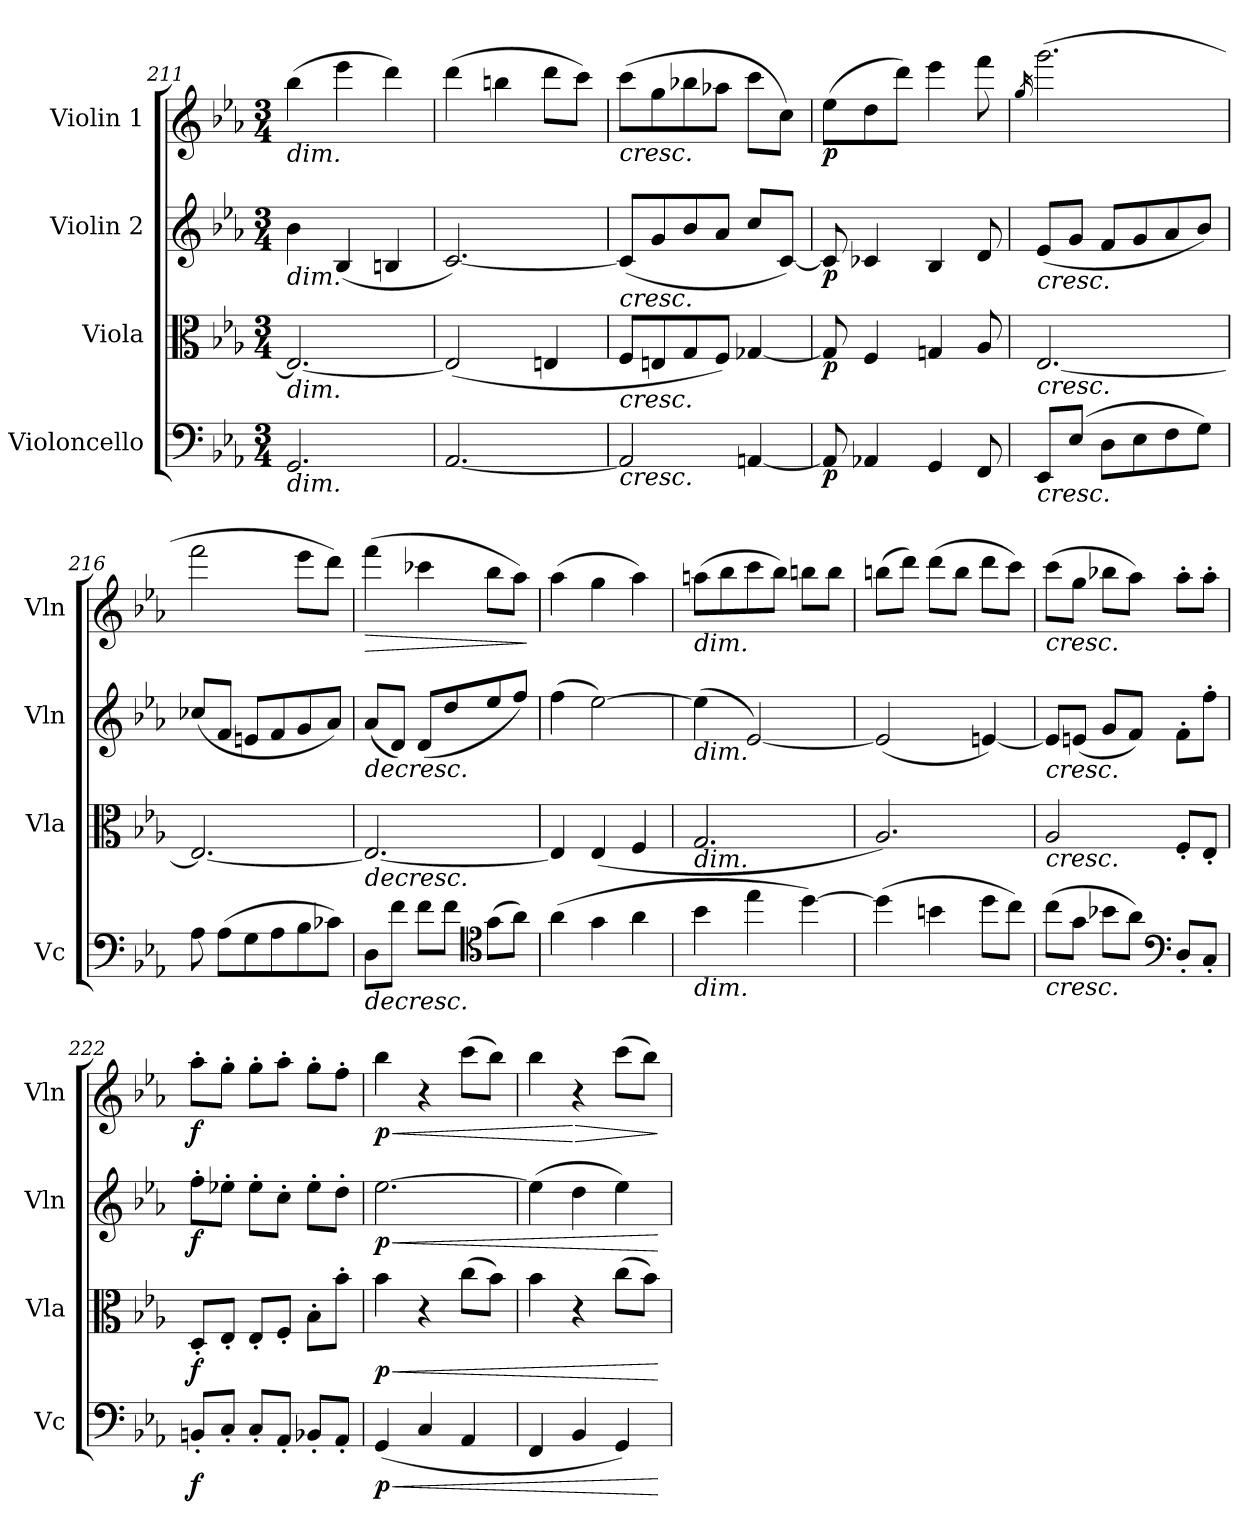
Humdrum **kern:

**kern	**dynam	**kern	**dynam	**kern	**dynam	**kern	**dynam
*part4	*part4	*part3	*part3	*part2	*part2	*part1	*part1
*staff4	*staff4	*staff3	*staff3	*staff2	*staff2	*staff1	*staff1
*I"Violoncello	*	*I"Viola	*	*I"Violin 2	*	*I"Violin 1	*
*I'Vc	*	*I'Vla	*	*I'Vln	*	*I'Vln	*
*clefF4	*	*clefC3	*	*clefG2	*	*clefG2	*
*k[b-e-a-]	*	*k[b-e-a-]	*	*k[b-e-a-]	*	*k[b-e-a-]	*
*M3/4	*	*M3/4	*	*M3/4	*	*M3/4	*
=211	=211	=211	=211	=211	=211	=211	=211
!	!	!	!	!	!	!LO:TX:b:i:t=dim.	!
!	!	!	!	!LO:TX:b:i:t=dim.	!	!	!
!	!	!LO:TX:b:i:t=dim.	!	!	!	!	!
!LO:TX:b:i:t=dim.	!	!	!	!	!	!	!
2.GG/	.	2.E-/_	.	4b-\	.	(4bb-\	.
.	.	.	.	(4B-/	.	4eee-\	.
.	.	.	.	4Bn/	.	4ddd\)	.
=212	=212	=212	=212	=212	=212	=212	=212
[2.AA-/	.	(<2E-/]	.	[2.c/)	.	(4ddd\	.
.	.	.	.	.	.	4bbn\	.
.	.	4En/	.	.	.	8ddd\L	.
.	.	.	.	.	.	8ccc\J)	.
=213	=213	=213	=213	=213	=213	=213	=213
!	!	!	!	!	!	!LO:TX:b:i:t=cresc.	!
!	!	!	!	!LO:TX:b:i:t=cresc.	!	!	!
!	!	!LO:TX:b:i:t=cresc.	!	!	!	!	!
!LO:TX:b:i:t=cresc.	!	!	!	!	!	!	!
2AA-/]	.	8F/L	.	(8c/L]	.	(8ccc\L	.
.	.	8En/	.	8g/	.	8gg\	.
.	.	8G/	.	8b-/	.	8bb-X\	.
.	.	8F/J)	.	8a-/J	.	8aa-X\J	.
[4AAn/	.	[4G-X/	.	8cc/L	.	8ccc\L	.
.	.	.	.	[8c/J)	.	8cc\J)	.
!!LO:LB:g=z
=214	=214	=214	=214	=214	=214	=214	=214
!	!LO:DY:b	!	!LO:DY:b	!	!LO:DY:b	!	!LO:DY:b
8AA/]	p	8G-/]	p	8c/]	p	(8ee-\L	p
4AA-X/	.	4F/	.	4c-X/	.	8dd\	.
.	.	.	.	.	.	8ddd\J)	.
4GG/	.	4Gn/	.	4B-/	.	4eee-\	.
8FF/	.	8A-/	.	8d/	.	8fff\	.
!!LO:LB:g=z
=215	=215	=215	=215	=215	=215	=215	=215
.	.	.	.	.	.	16qgg/	.
!	!LO:HP:b	!	!LO:HP:b	!	!LO:HP:b	!	!
8EE-/L	<	[2.E-/	<	(8e-/L	<	(2.ggg\	.
(8E-/J	.	.	.	8g/J	.	.	.
8D\L	.	.	.	8f/L	.	.	.
8E-\	.	.	.	8g/	.	.	.
8F\	.	.	.	8a-/	.	.	.
8G\J)	.	.	.	8b-/J)	.	.	.
=216	=216	=216	=216	=216	=216	=216	=216
8A-\	.	2.E-/_	.	(8cc-X/L	.	2fff\	.
(8A-\L	.	.	.	8f/J	.	.	.
8G\	.	.	.	8en/L	.	.	.
8A-\	.	.	.	8f/	.	.	.
8B-\	.	.	.	8g/	.	8eee-\L	.
8c-X\J)	.	.	.	8a-/J)	.	8ddd\J)	.
=217	=217	=217	=217	=217	=217	=217	=217
!	!LO:HP:b	!	!LO:HP:b	!	!LO:HP:b	!	!LO:HP:b
8D\L	>	2.E-/_	>	(8a-/L	>	(4fff\	>
8f\J	.	.	.	8d/J)	.	.	.
8f\L	.	.	.	(8d/L	.	4ccc-X\	.
8f\J	.	.	.	8dd/	.	.	.
*clefC4	*	*	*	*	*	*	*
(8g\L	.	.	.	8ee-/	.	8bb-\L	.
8a-\J)	.	.	.	8ff/J)	.	8aa-\J)	.
.	[	.	[	.	[	.	]
=218	=218	=218	=218	=218	=218	=218	=218
(4a-\	.	4E-/]	.	(4ff\	.	(4aa-\	.
4g\	.	(4E-/	.	[2ee-\)	.	4gg\	.
4a-\	.	4F/	.	.	.	4aa-\)	.
=219	=219	=219	=219	=219	=219	=219	=219
!	!	!	!	!	!	!LO:TX:b:i:t=dim.	!
!	!	!	!	!LO:TX:b:i:t=dim.	!	!	!
!	!	!LO:TX:b:i:t=dim.	!	!	!	!	!
!LO:TX:b:i:t=dim.	!	!	!	!	!	!	!
4b-\	.	2.G/	.	(4ee-\]	.	(8aan\L	.
.	.	.	.	.	.	8bb-\	.
4ee-\	.	.	.	[2e-/)	.	8ccc\	.
.	.	.	.	.	.	8bb-\J)	.
[4dd\)	.	.	.	.	.	8bbn\L	.
.	.	.	.	.	.	8bb\J	.
=220	=220	=220	=220	=220	=220	=220	=220
(4dd\]	.	2.A-/)	.	(2e-/]	.	(8bbn\L	.
.	.	.	.	.	.	8ddd\J)	.
4bn\	.	.	.	.	.	(8ddd\L	.
.	.	.	.	.	.	8bb\J	.
8dd\L	.	.	.	[4en/)	.	8ddd\L	.
8cc\J)	.	.	.	.	.	8ccc\J)	.
=221	=221	=221	=221	=221	=221	=221	=221
!	!	!	!	!	!	!LO:TX:b:i:t=cresc.	!
!	!	!	!	!LO:TX:b:i:t=cresc.	!	!	!
!	!	!LO:TX:b:i:t=cresc.	!	!	!	!	!
!LO:TX:b:i:t=cresc.	!	!	!	!	!	!	!
(8cc\L	.	2A-/	.	8e/L]	.	(8ccc\L	.
8g\J	.	.	.	(8en/J	.	8gg\J	.
8b-X\L	.	.	.	8g/L	.	8bb-X\L	.
8a-\J)	.	.	.	8f/J)	.	8aa-\J)	.
*clefF4	*	*	*	*	*	*	*
8D'/L	.	8F'/L	.	8f'\L	.	8aa-'\L	.
8C'/J	.	8E-'/J	.	8ff'\J	.	8aa-'\J	.
!!LO:LB:g=z
=222	=222	=222	=222	=222	=222	=222	=222
!	!LO:DY:b	!	!LO:DY:b	!	!LO:DY:b	!	!LO:DY:b
8BBn'/L	f	8D'/L	f	8ff'\L	f	8aa-'\L	f
8C'/J	.	8E-'/J	.	8ee-X'\J	.	8gg'\J	.
8C'/L	.	8E-'/L	.	8ee-'\L	.	8gg'\L	.
8AA-'/J	.	8F'/J	.	8cc'\J	.	8aa-'\J	.
8BB-X'/L	.	8B-'\L	.	8ee-'\L	.	8gg'\L	.
8AA-'/J	.	8b-'\J	.	8dd'\J	.	8ff'\J	.
!!LO:PB:g=z
=223	=223	=223	=223	=223	=223	=223	=223
!	!LO:HP:b	!	!LO:HP:b	!	!LO:HP:b	!	!LO:HP:b
!	!LO:DY:n=1:b	!	!LO:DY:n=1:b	!	!LO:DY:n=1:b	!	!LO:DY:n=1:b
(4GG/	< p	4b-\	< p	[2.ee-\	< p	4bb-\	< p
4C/	.	4r	.	.	.	4r	.
4AA-/	.	(8cc\L	.	.	.	(8ccc\L	.
.	.	8b-\J)	.	.	.	8bb-\J)	.
=224	=224	=224	=224	=224	=224	=224	=224
4FF/	.	4b-\	.	(4ee-\]	.	4bb-\	.
!	!	!	!	!	!	!	!LO:HP:n=1:b
4BB-/	]	4r	]	4dd\	]	4r	[ >
4GG/)	.	(8cc\L	.	4ee-\)	.	(8ccc\L	.
.	.	8b-\J)	.	.	.	8bb-\J)	.
.	[	.	[	.	[	.	]
=	=	=	=	=	=	=	=
*-	*-	*-	*-	*-	*-	*-	*-
